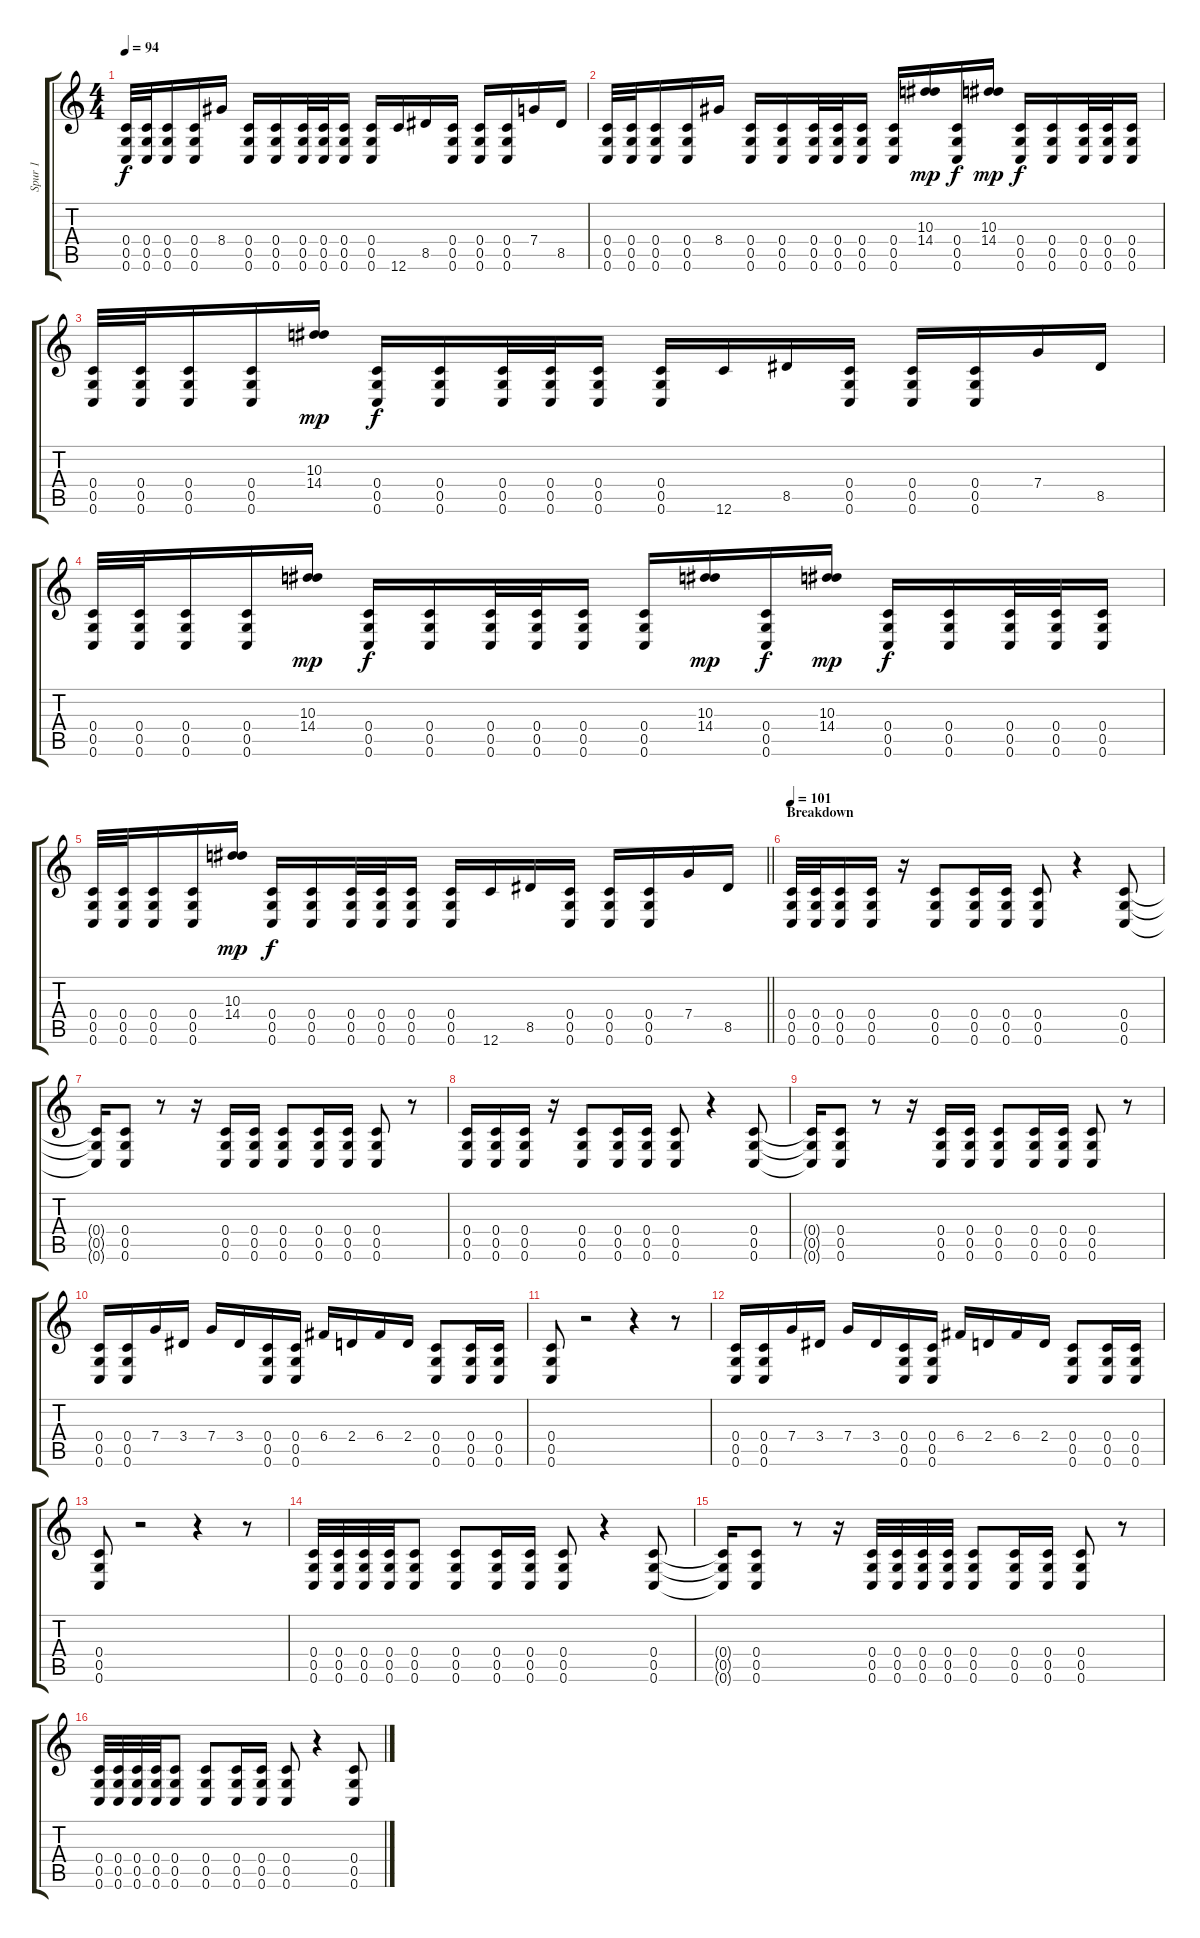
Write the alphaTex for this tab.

\track ("Spur 1" "Spur 1") {instrument distortionguitar}
\staff {score tabs}
\tuning (D4 A3 F3 C3 G2 C2) {hide}
\ts (4 4)
\tempo 94
\clef g2
\ks c
(0.4 0.5 0.6).32{dy f} (0.4 0.5 0.6).32 (0.4 0.5 0.6).16 (0.4 0.5 0.6).16 8.4.16 (0.4 0.5 0.6).16 (0.4 0.5 0.6).16 (0.4 0.5 0.6).32 (0.4 0.5 0.6).32 (0.4 0.5 0.6).16 (0.4 0.5 0.6).16 12.6.16 8.5.16 (0.4 0.5 0.6).16 (0.4 0.5 0.6).16 (0.4 0.5 0.6).16 7.4.16 8.5.16 |
(0.4 0.5 0.6).32 (0.4 0.5 0.6).32 (0.4 0.5 0.6).16 (0.4 0.5 0.6).16 8.4.16 (0.4 0.5 0.6).16 (0.4 0.5 0.6).16 (0.4 0.5 0.6).32 (0.4 0.5 0.6).32 (0.4 0.5 0.6).16 (0.4 0.5 0.6).16 (10.3 14.4).16{dy mp} (0.4 0.5 0.6).16{dy f} (10.3 14.4).16{dy mp} (0.4 0.5 0.6).16{dy f} (0.4 0.5 0.6).16 (0.4 0.5 0.6).32 (0.4 0.5 0.6).32 (0.4 0.5 0.6).16 |
(0.4 0.5 0.6).32 (0.4 0.5 0.6).32 (0.4 0.5 0.6).16 (0.4 0.5 0.6).16 (10.3 14.4).16{dy mp} (0.4 0.5 0.6).16{dy f} (0.4 0.5 0.6).16 (0.4 0.5 0.6).32 (0.4 0.5 0.6).32 (0.4 0.5 0.6).16 (0.4 0.5 0.6).16 12.6.16 8.5.16 (0.4 0.5 0.6).16 (0.4 0.5 0.6).16 (0.4 0.5 0.6).16 7.4.16 8.5.16 |
(0.4 0.5 0.6).32 (0.4 0.5 0.6).32 (0.4 0.5 0.6).16 (0.4 0.5 0.6).16 (10.3 14.4).16{dy mp} (0.4 0.5 0.6).16{dy f} (0.4 0.5 0.6).16 (0.4 0.5 0.6).32 (0.4 0.5 0.6).32 (0.4 0.5 0.6).16 (0.4 0.5 0.6).16 (10.3 14.4).16{dy mp} (0.4 0.5 0.6).16{dy f} (10.3 14.4).16{dy mp} (0.4 0.5 0.6).16{dy f} (0.4 0.5 0.6).16 (0.4 0.5 0.6).32 (0.4 0.5 0.6).32 (0.4 0.5 0.6).16 |
\barLineRight lightlight
(0.4 0.5 0.6).32 (0.4 0.5 0.6).32 (0.4 0.5 0.6).16 (0.4 0.5 0.6).16 (10.3 14.4).16{dy mp} (0.4 0.5 0.6).16{dy f} (0.4 0.5 0.6).16 (0.4 0.5 0.6).32 (0.4 0.5 0.6).32 (0.4 0.5 0.6).16 (0.4 0.5 0.6).16 12.6.16 8.5.16 (0.4 0.5 0.6).16 (0.4 0.5 0.6).16 (0.4 0.5 0.6).16 7.4.16 8.5.16 |
\section ("" "Breakdown")
\tempo 101
(0.4 0.5 0.6).32 (0.4 0.5 0.6).32 (0.4 0.5 0.6).16 (0.4 0.5 0.6).16 r.16 (0.4 0.5 0.6).8 (0.4 0.5 0.6).16 (0.4 0.5 0.6).16 (0.4 0.5 0.6).8 r.4 (0.4 0.5 0.6).8 |
(0.4{t} 0.5{t} 0.6{t}).16 (0.4 0.5 0.6).8 r.8 r.16 (0.4 0.5 0.6).16 (0.4 0.5 0.6).16 (0.4 0.5 0.6).8 (0.4 0.5 0.6).16 (0.4 0.5 0.6).16 (0.4 0.5 0.6).8 r.8 |
(0.4 0.5 0.6).16 (0.4 0.5 0.6).16 (0.4 0.5 0.6).16 r.16 (0.4 0.5 0.6).8 (0.4 0.5 0.6).16 (0.4 0.5 0.6).16 (0.4 0.5 0.6).8 r.4 (0.4 0.5 0.6).8 |
(0.4{t} 0.5{t} 0.6{t}).16 (0.4 0.5 0.6).8 r.8 r.16 (0.4 0.5 0.6).16 (0.4 0.5 0.6).16 (0.4 0.5 0.6).8 (0.4 0.5 0.6).16 (0.4 0.5 0.6).16 (0.4 0.5 0.6).8 r.8 |
(0.4 0.5 0.6).16 (0.4 0.5 0.6).16 7.4.16 3.4.16 7.4.16 3.4.16 (0.4 0.5 0.6).16 (0.4 0.5 0.6).16 6.4.16 2.4.16 6.4.16 2.4.16 (0.4 0.5 0.6).8 (0.4 0.5 0.6).16 (0.4 0.5 0.6).16 |
(0.4 0.5 0.6).8 r.2 r.4 r.8 |
(0.4 0.5 0.6).16 (0.4 0.5 0.6).16 7.4.16 3.4.16 7.4.16 3.4.16 (0.4 0.5 0.6).16 (0.4 0.5 0.6).16 6.4.16 2.4.16 6.4.16 2.4.16 (0.4 0.5 0.6).8 (0.4 0.5 0.6).16 (0.4 0.5 0.6).16 |
(0.4 0.5 0.6).8 r.2 r.4 r.8 |
(0.4 0.5 0.6).32 (0.4 0.5 0.6).32 (0.4 0.5 0.6).32 (0.4 0.5 0.6).32 (0.4 0.5 0.6).8 (0.4 0.5 0.6).8 (0.4 0.5 0.6).16 (0.4 0.5 0.6).16 (0.4 0.5 0.6).8 r.4 (0.4 0.5 0.6).8 |
(0.4{t} 0.5{t} 0.6{t}).16 (0.4 0.5 0.6).8 r.8 r.16 (0.4 0.5 0.6).32 (0.4 0.5 0.6).32 (0.4 0.5 0.6).32 (0.4 0.5 0.6).32 (0.4 0.5 0.6).8 (0.4 0.5 0.6).16 (0.4 0.5 0.6).16 (0.4 0.5 0.6).8 r.8 |
(0.4 0.5 0.6).32 (0.4 0.5 0.6).32 (0.4 0.5 0.6).32 (0.4 0.5 0.6).32 (0.4 0.5 0.6).8 (0.4 0.5 0.6).8 (0.4 0.5 0.6).16 (0.4 0.5 0.6).16 (0.4 0.5 0.6).8 r.4 (0.4 0.5 0.6).8
